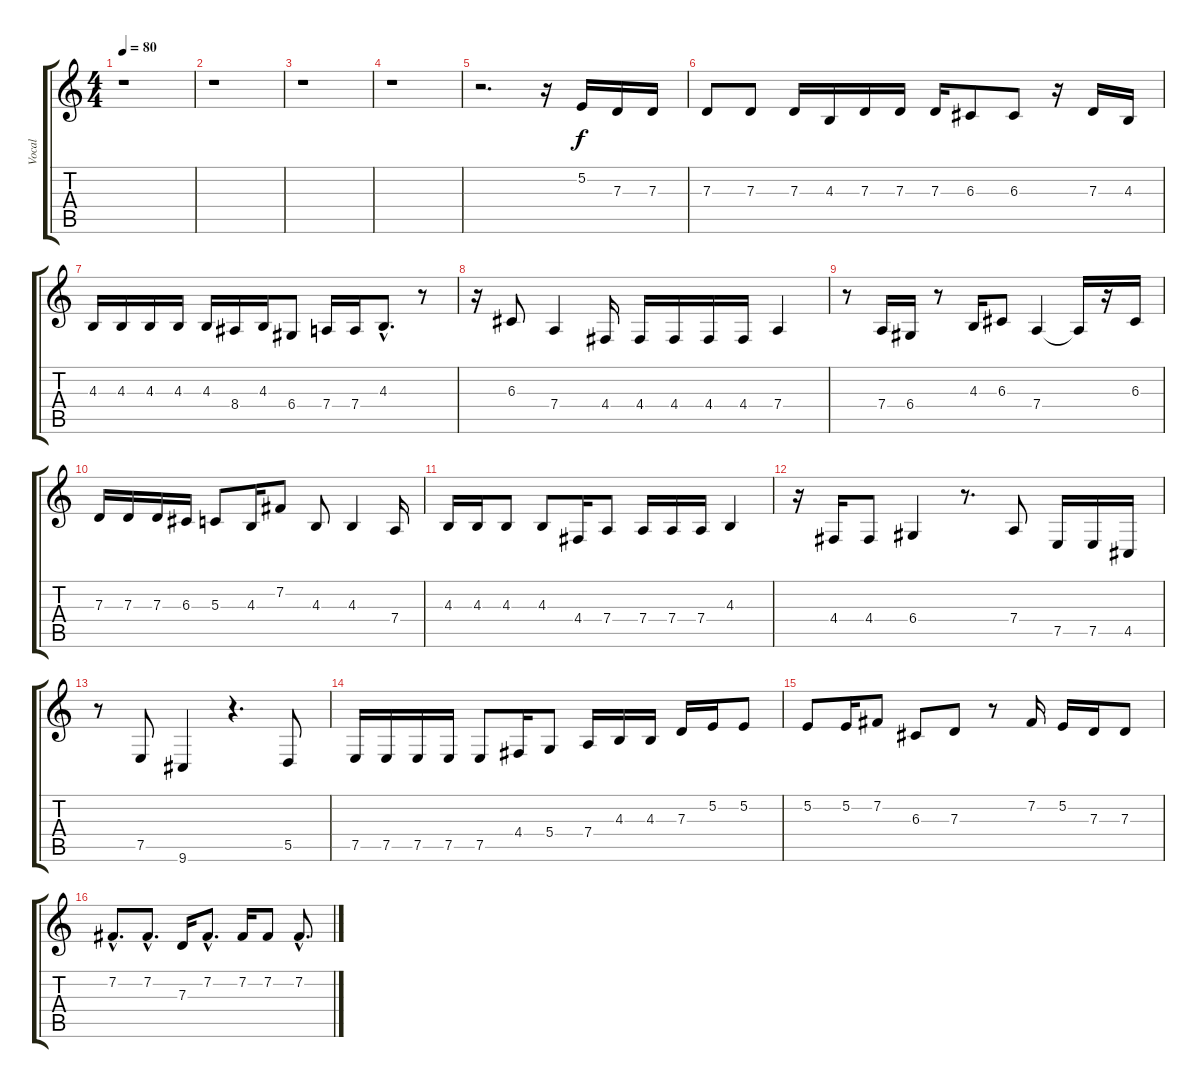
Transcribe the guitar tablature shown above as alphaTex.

\track ("Vocal" "Vocal") {instrument flute}
\staff {score tabs}
\tuning (E4 B3 G3 D3 A2 E2) {hide}
\ts (4 4)
\tempo 80
\clef g2
\ks c
r.1{dy f instrument flute} |
r.1 |
r.1 |
r.1 |
r.2{d} r.16 5.2.16 7.3.16 7.3.16 |
7.3.8 7.3.8 7.3.16 4.3.16 7.3.16 7.3.16 7.3.16 6.3.8 6.3.8 r.16 7.3.16 4.3.16 |
4.3.16 4.3.16 4.3.16 4.3.16 4.3.16 8.4.16 4.3.16 6.4.8 7.4.16 7.4.16 4.3{hac}.8{d} r.8 |
r.16 6.3.8 7.4.4 4.4.16 4.4.16 4.4.16 4.4.16 4.4.16 7.4.4 |
r.8 7.4.16 6.4.16 r.8 4.3.16 6.3.8 7.4.4 7.4{t}.16 r.16 6.3.16 |
7.3.16 7.3.16 7.3.16 6.3.16 5.3.8 4.3.16 7.2.8 4.3.8 4.3.4 7.4.16 |
4.3.16 4.3.16 4.3.8 4.3.8 4.4.16 7.4.8 7.4.16 7.4.16 7.4.16 4.3.4 |
r.16 4.4.16 4.4.8 6.4.4 r.8{d} 7.4.8 7.5.16 7.5.16 4.5.16 |
r.8 7.5.8 9.6.4 r.4{d} 5.5.8 |
7.5.16 7.5.16 7.5.16 7.5.16 7.5.8 4.4.16 5.4.8 7.4.16 4.3.16 4.3.16 7.3.16 5.2.16 5.2.8 |
5.2.8 5.2.16 7.2.8 6.3.8 7.3.8 r.8 7.2.16 5.2.16 7.3.16 7.3.8 |
7.2{hac}.8{d} 7.2{hac}.8{d} 7.3.16 7.2{hac}.8{d} 7.2.16 7.2.8 7.2{hac}.8{d}
